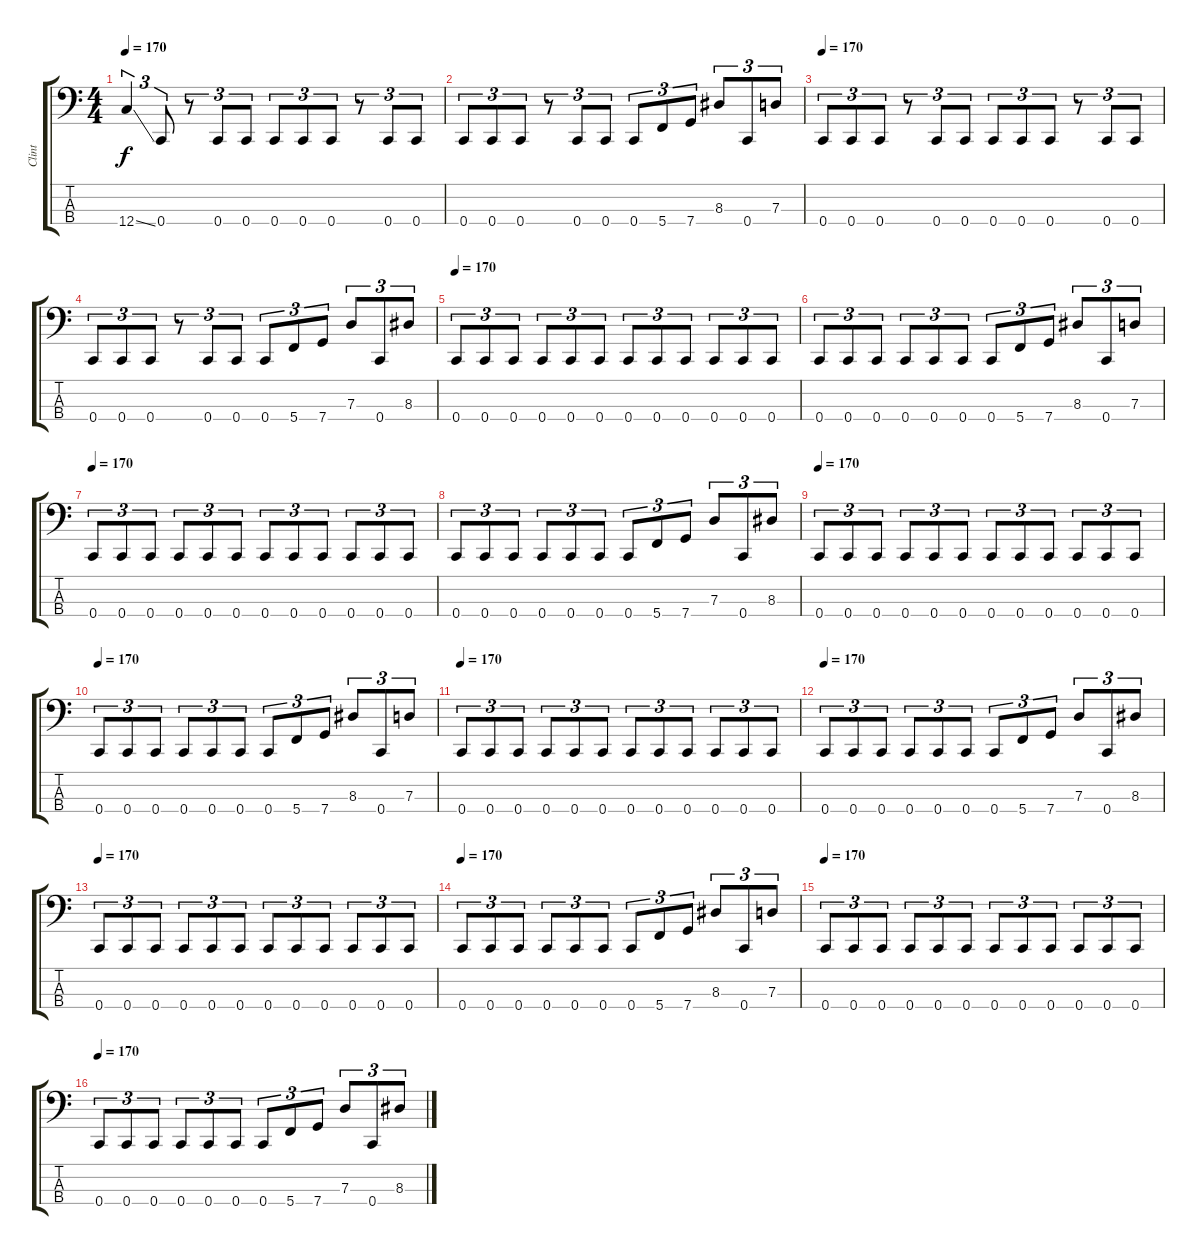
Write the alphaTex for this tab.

\track ("Clint" "Clint") {instrument electricbasspick}
\staff {score tabs}
\tuning (F2 C2 G1 C1) {hide}
\ts (4 4)
\tempo 170
\clef f4
\ks c
12.4{ss}.4{tu (3 2) dy f} 0.4.8{tu (3 2)} r.8{tu (3 2)} 0.4.8{tu (3 2)} 0.4.8{tu (3 2)} 0.4.8{tu (3 2)} 0.4.8{tu (3 2)} 0.4.8{tu (3 2)} r.8{tu (3 2)} 0.4.8{tu (3 2)} 0.4.8{tu (3 2)} |
0.4.8{tu (3 2)} 0.4.8{tu (3 2)} 0.4.8{tu (3 2)} r.8{tu (3 2)} 0.4.8{tu (3 2)} 0.4.8{tu (3 2)} 0.4.8{tu (3 2)} 5.4.8{tu (3 2)} 7.4.8{tu (3 2)} 8.3.8{tu (3 2)} 0.4.8{tu (3 2)} 7.3.8{tu (3 2)} |
\tempo 170
0.4.8{tu (3 2)} 0.4.8{tu (3 2)} 0.4.8{tu (3 2)} r.8{tu (3 2)} 0.4.8{tu (3 2)} 0.4.8{tu (3 2)} 0.4.8{tu (3 2)} 0.4.8{tu (3 2)} 0.4.8{tu (3 2)} r.8{tu (3 2)} 0.4.8{tu (3 2)} 0.4.8{tu (3 2)} |
0.4.8{tu (3 2)} 0.4.8{tu (3 2)} 0.4.8{tu (3 2)} r.8{tu (3 2)} 0.4.8{tu (3 2)} 0.4.8{tu (3 2)} 0.4.8{tu (3 2)} 5.4.8{tu (3 2)} 7.4.8{tu (3 2)} 7.3.8{tu (3 2)} 0.4.8{tu (3 2)} 8.3.8{tu (3 2)} |
\tempo 170
0.4.8{tu (3 2)} 0.4.8{tu (3 2)} 0.4.8{tu (3 2)} 0.4.8{tu (3 2)} 0.4.8{tu (3 2)} 0.4.8{tu (3 2)} 0.4.8{tu (3 2)} 0.4.8{tu (3 2)} 0.4.8{tu (3 2)} 0.4.8{tu (3 2)} 0.4.8{tu (3 2)} 0.4.8{tu (3 2)} |
0.4.8{tu (3 2)} 0.4.8{tu (3 2)} 0.4.8{tu (3 2)} 0.4.8{tu (3 2)} 0.4.8{tu (3 2)} 0.4.8{tu (3 2)} 0.4.8{tu (3 2)} 5.4.8{tu (3 2)} 7.4.8{tu (3 2)} 8.3.8{tu (3 2)} 0.4.8{tu (3 2)} 7.3.8{tu (3 2)} |
\tempo 170
0.4.8{tu (3 2)} 0.4.8{tu (3 2)} 0.4.8{tu (3 2)} 0.4.8{tu (3 2)} 0.4.8{tu (3 2)} 0.4.8{tu (3 2)} 0.4.8{tu (3 2)} 0.4.8{tu (3 2)} 0.4.8{tu (3 2)} 0.4.8{tu (3 2)} 0.4.8{tu (3 2)} 0.4.8{tu (3 2)} |
0.4.8{tu (3 2)} 0.4.8{tu (3 2)} 0.4.8{tu (3 2)} 0.4.8{tu (3 2)} 0.4.8{tu (3 2)} 0.4.8{tu (3 2)} 0.4.8{tu (3 2)} 5.4.8{tu (3 2)} 7.4.8{tu (3 2)} 7.3.8{tu (3 2)} 0.4.8{tu (3 2)} 8.3.8{tu (3 2)} |
\tempo 170
0.4.8{tu (3 2)} 0.4.8{tu (3 2)} 0.4.8{tu (3 2)} 0.4.8{tu (3 2)} 0.4.8{tu (3 2)} 0.4.8{tu (3 2)} 0.4.8{tu (3 2)} 0.4.8{tu (3 2)} 0.4.8{tu (3 2)} 0.4.8{tu (3 2)} 0.4.8{tu (3 2)} 0.4.8{tu (3 2)} |
\tempo 170
0.4.8{tu (3 2)} 0.4.8{tu (3 2)} 0.4.8{tu (3 2)} 0.4.8{tu (3 2)} 0.4.8{tu (3 2)} 0.4.8{tu (3 2)} 0.4.8{tu (3 2)} 5.4.8{tu (3 2)} 7.4.8{tu (3 2)} 8.3.8{tu (3 2)} 0.4.8{tu (3 2)} 7.3.8{tu (3 2)} |
\tempo 170
0.4.8{tu (3 2)} 0.4.8{tu (3 2)} 0.4.8{tu (3 2)} 0.4.8{tu (3 2)} 0.4.8{tu (3 2)} 0.4.8{tu (3 2)} 0.4.8{tu (3 2)} 0.4.8{tu (3 2)} 0.4.8{tu (3 2)} 0.4.8{tu (3 2)} 0.4.8{tu (3 2)} 0.4.8{tu (3 2)} |
\tempo 170
0.4.8{tu (3 2)} 0.4.8{tu (3 2)} 0.4.8{tu (3 2)} 0.4.8{tu (3 2)} 0.4.8{tu (3 2)} 0.4.8{tu (3 2)} 0.4.8{tu (3 2)} 5.4.8{tu (3 2)} 7.4.8{tu (3 2)} 7.3.8{tu (3 2)} 0.4.8{tu (3 2)} 8.3.8{tu (3 2)} |
\tempo 170
0.4.8{tu (3 2)} 0.4.8{tu (3 2)} 0.4.8{tu (3 2)} 0.4.8{tu (3 2)} 0.4.8{tu (3 2)} 0.4.8{tu (3 2)} 0.4.8{tu (3 2)} 0.4.8{tu (3 2)} 0.4.8{tu (3 2)} 0.4.8{tu (3 2)} 0.4.8{tu (3 2)} 0.4.8{tu (3 2)} |
\tempo 170
0.4.8{tu (3 2)} 0.4.8{tu (3 2)} 0.4.8{tu (3 2)} 0.4.8{tu (3 2)} 0.4.8{tu (3 2)} 0.4.8{tu (3 2)} 0.4.8{tu (3 2)} 5.4.8{tu (3 2)} 7.4.8{tu (3 2)} 8.3.8{tu (3 2)} 0.4.8{tu (3 2)} 7.3.8{tu (3 2)} |
\tempo 170
0.4.8{tu (3 2)} 0.4.8{tu (3 2)} 0.4.8{tu (3 2)} 0.4.8{tu (3 2)} 0.4.8{tu (3 2)} 0.4.8{tu (3 2)} 0.4.8{tu (3 2)} 0.4.8{tu (3 2)} 0.4.8{tu (3 2)} 0.4.8{tu (3 2)} 0.4.8{tu (3 2)} 0.4.8{tu (3 2)} |
\tempo 170
0.4.8{tu (3 2)} 0.4.8{tu (3 2)} 0.4.8{tu (3 2)} 0.4.8{tu (3 2)} 0.4.8{tu (3 2)} 0.4.8{tu (3 2)} 0.4.8{tu (3 2)} 5.4.8{tu (3 2)} 7.4.8{tu (3 2)} 7.3.8{tu (3 2)} 0.4.8{tu (3 2)} 8.3.8{tu (3 2)}
